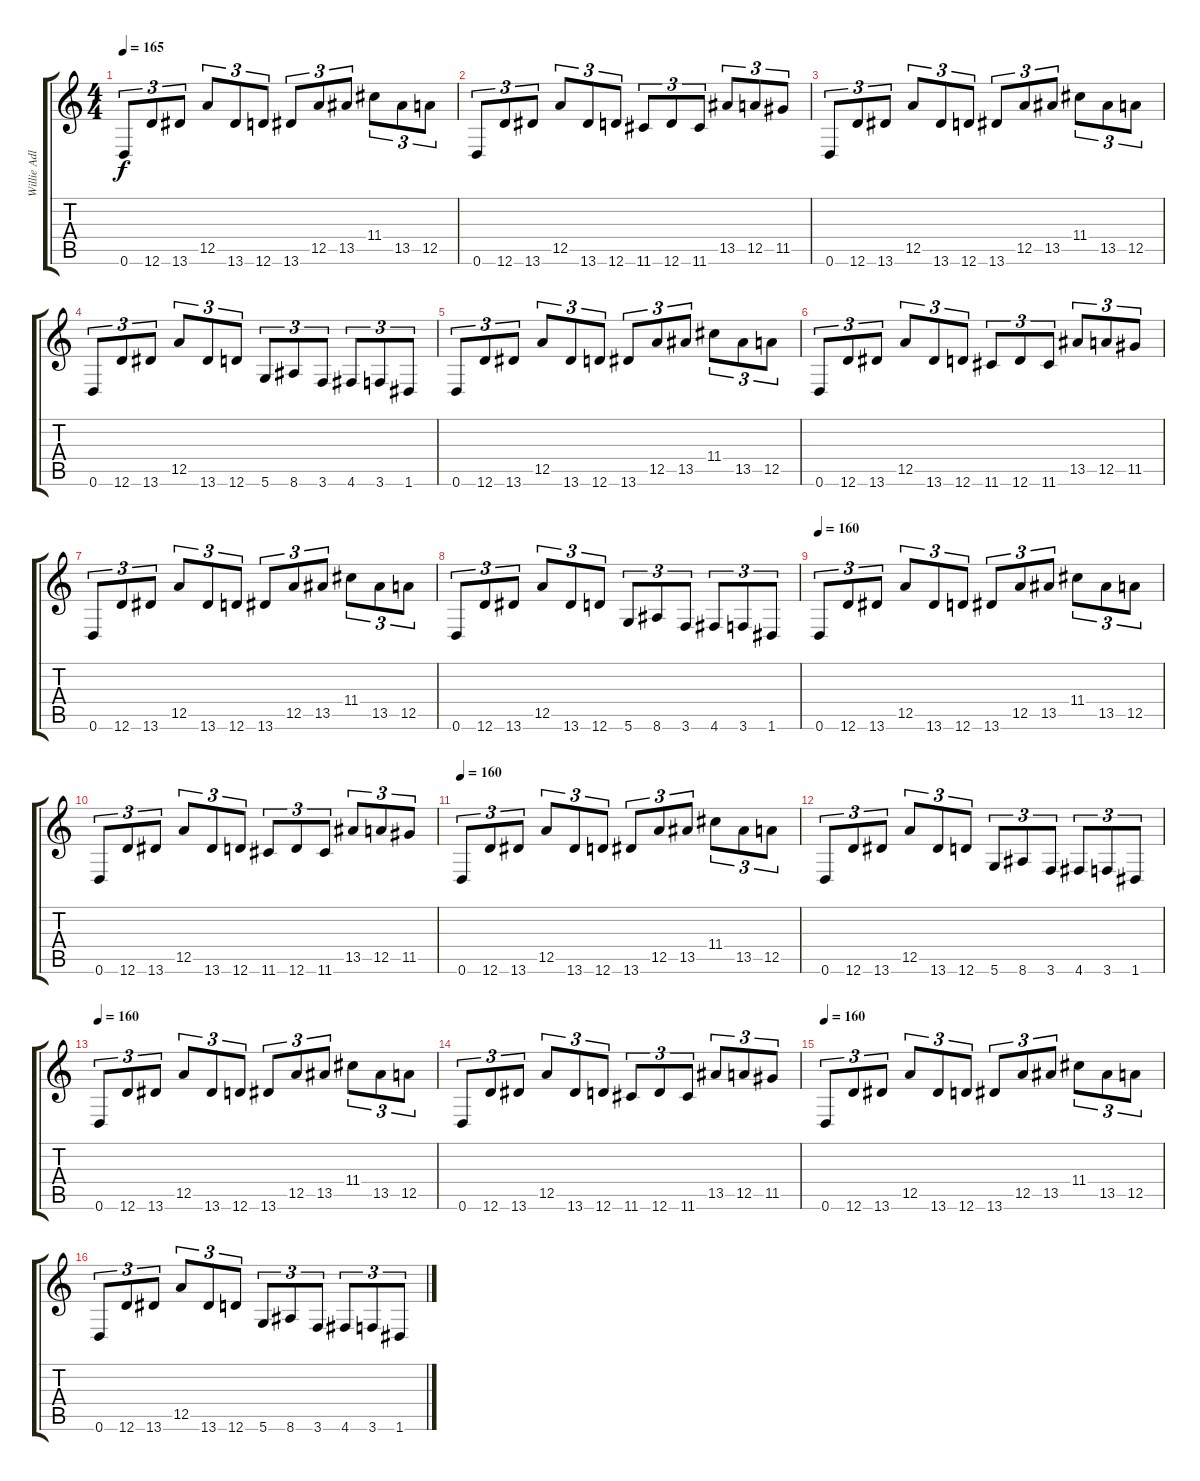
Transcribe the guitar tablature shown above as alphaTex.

\track ("Willie Adler" "Willie Adl") {instrument distortionguitar}
\staff {score tabs}
\tuning (E4 B3 G3 D3 A2 D2) {hide}
\ts (4 4)
\tempo 165
\clef g2
\ks c
0.6.8{tu (3 2) dy f} 12.6.8{tu (3 2)} 13.6.8{tu (3 2)} 12.5.8{tu (3 2)} 13.6.8{tu (3 2)} 12.6.8{tu (3 2)} 13.6.8{tu (3 2)} 12.5.8{tu (3 2)} 13.5.8{tu (3 2)} 11.4.8{tu (3 2)} 13.5.8{tu (3 2)} 12.5.8{tu (3 2)} |
0.6.8{tu (3 2)} 12.6.8{tu (3 2)} 13.6.8{tu (3 2)} 12.5.8{tu (3 2)} 13.6.8{tu (3 2)} 12.6.8{tu (3 2)} 11.6.8{tu (3 2)} 12.6.8{tu (3 2)} 11.6.8{tu (3 2)} 13.5.8{tu (3 2)} 12.5.8{tu (3 2)} 11.5.8{tu (3 2)} |
0.6.8{tu (3 2)} 12.6.8{tu (3 2)} 13.6.8{tu (3 2)} 12.5.8{tu (3 2)} 13.6.8{tu (3 2)} 12.6.8{tu (3 2)} 13.6.8{tu (3 2)} 12.5.8{tu (3 2)} 13.5.8{tu (3 2)} 11.4.8{tu (3 2)} 13.5.8{tu (3 2)} 12.5.8{tu (3 2)} |
0.6.8{tu (3 2)} 12.6.8{tu (3 2)} 13.6.8{tu (3 2)} 12.5.8{tu (3 2)} 13.6.8{tu (3 2)} 12.6.8{tu (3 2)} 5.6.8{tu (3 2)} 8.6.8{tu (3 2)} 3.6.8{tu (3 2)} 4.6.8{tu (3 2)} 3.6.8{tu (3 2)} 1.6.8{tu (3 2)} |
0.6.8{tu (3 2)} 12.6.8{tu (3 2)} 13.6.8{tu (3 2)} 12.5.8{tu (3 2)} 13.6.8{tu (3 2)} 12.6.8{tu (3 2)} 13.6.8{tu (3 2)} 12.5.8{tu (3 2)} 13.5.8{tu (3 2)} 11.4.8{tu (3 2)} 13.5.8{tu (3 2)} 12.5.8{tu (3 2)} |
0.6.8{tu (3 2)} 12.6.8{tu (3 2)} 13.6.8{tu (3 2)} 12.5.8{tu (3 2)} 13.6.8{tu (3 2)} 12.6.8{tu (3 2)} 11.6.8{tu (3 2)} 12.6.8{tu (3 2)} 11.6.8{tu (3 2)} 13.5.8{tu (3 2)} 12.5.8{tu (3 2)} 11.5.8{tu (3 2)} |
0.6.8{tu (3 2)} 12.6.8{tu (3 2)} 13.6.8{tu (3 2)} 12.5.8{tu (3 2)} 13.6.8{tu (3 2)} 12.6.8{tu (3 2)} 13.6.8{tu (3 2)} 12.5.8{tu (3 2)} 13.5.8{tu (3 2)} 11.4.8{tu (3 2)} 13.5.8{tu (3 2)} 12.5.8{tu (3 2)} |
0.6.8{tu (3 2)} 12.6.8{tu (3 2)} 13.6.8{tu (3 2)} 12.5.8{tu (3 2)} 13.6.8{tu (3 2)} 12.6.8{tu (3 2)} 5.6.8{tu (3 2)} 8.6.8{tu (3 2)} 3.6.8{tu (3 2)} 4.6.8{tu (3 2)} 3.6.8{tu (3 2)} 1.6.8{tu (3 2)} |
\tempo 160
0.6.8{tu (3 2)} 12.6.8{tu (3 2)} 13.6.8{tu (3 2)} 12.5.8{tu (3 2)} 13.6.8{tu (3 2)} 12.6.8{tu (3 2)} 13.6.8{tu (3 2)} 12.5.8{tu (3 2)} 13.5.8{tu (3 2)} 11.4.8{tu (3 2)} 13.5.8{tu (3 2)} 12.5.8{tu (3 2)} |
0.6.8{tu (3 2)} 12.6.8{tu (3 2)} 13.6.8{tu (3 2)} 12.5.8{tu (3 2)} 13.6.8{tu (3 2)} 12.6.8{tu (3 2)} 11.6.8{tu (3 2)} 12.6.8{tu (3 2)} 11.6.8{tu (3 2)} 13.5.8{tu (3 2)} 12.5.8{tu (3 2)} 11.5.8{tu (3 2)} |
\tempo 160
0.6.8{tu (3 2)} 12.6.8{tu (3 2)} 13.6.8{tu (3 2)} 12.5.8{tu (3 2)} 13.6.8{tu (3 2)} 12.6.8{tu (3 2)} 13.6.8{tu (3 2)} 12.5.8{tu (3 2)} 13.5.8{tu (3 2)} 11.4.8{tu (3 2)} 13.5.8{tu (3 2)} 12.5.8{tu (3 2)} |
0.6.8{tu (3 2)} 12.6.8{tu (3 2)} 13.6.8{tu (3 2)} 12.5.8{tu (3 2)} 13.6.8{tu (3 2)} 12.6.8{tu (3 2)} 5.6.8{tu (3 2)} 8.6.8{tu (3 2)} 3.6.8{tu (3 2)} 4.6.8{tu (3 2)} 3.6.8{tu (3 2)} 1.6.8{tu (3 2)} |
\tempo 160
0.6.8{tu (3 2)} 12.6.8{tu (3 2)} 13.6.8{tu (3 2)} 12.5.8{tu (3 2)} 13.6.8{tu (3 2)} 12.6.8{tu (3 2)} 13.6.8{tu (3 2)} 12.5.8{tu (3 2)} 13.5.8{tu (3 2)} 11.4.8{tu (3 2)} 13.5.8{tu (3 2)} 12.5.8{tu (3 2)} |
0.6.8{tu (3 2)} 12.6.8{tu (3 2)} 13.6.8{tu (3 2)} 12.5.8{tu (3 2)} 13.6.8{tu (3 2)} 12.6.8{tu (3 2)} 11.6.8{tu (3 2)} 12.6.8{tu (3 2)} 11.6.8{tu (3 2)} 13.5.8{tu (3 2)} 12.5.8{tu (3 2)} 11.5.8{tu (3 2)} |
\tempo 160
0.6.8{tu (3 2)} 12.6.8{tu (3 2)} 13.6.8{tu (3 2)} 12.5.8{tu (3 2)} 13.6.8{tu (3 2)} 12.6.8{tu (3 2)} 13.6.8{tu (3 2)} 12.5.8{tu (3 2)} 13.5.8{tu (3 2)} 11.4.8{tu (3 2)} 13.5.8{tu (3 2)} 12.5.8{tu (3 2)} |
0.6.8{tu (3 2)} 12.6.8{tu (3 2)} 13.6.8{tu (3 2)} 12.5.8{tu (3 2)} 13.6.8{tu (3 2)} 12.6.8{tu (3 2)} 5.6.8{tu (3 2)} 8.6.8{tu (3 2)} 3.6.8{tu (3 2)} 4.6.8{tu (3 2)} 3.6.8{tu (3 2)} 1.6.8{tu (3 2)}
